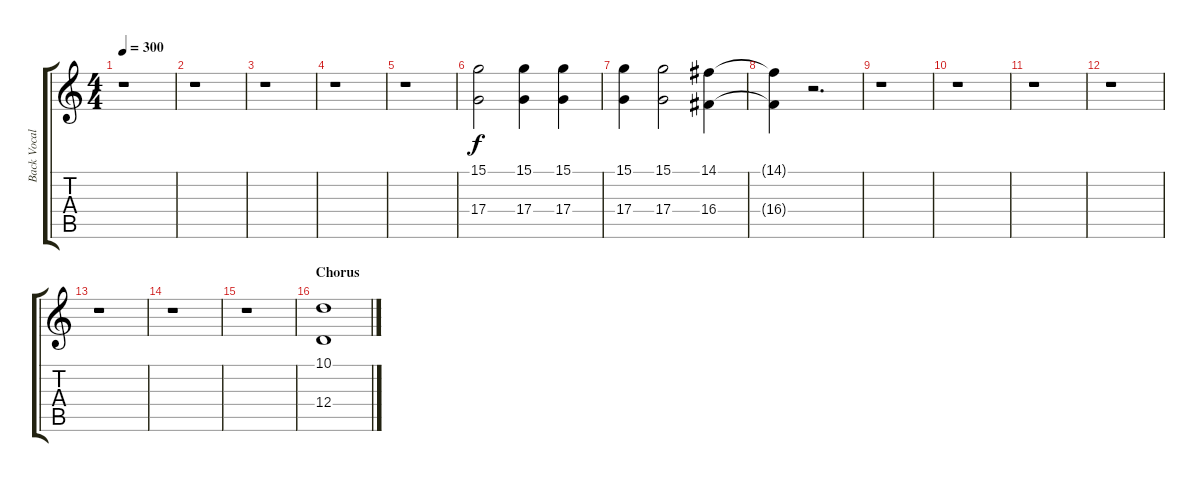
\track ("Back Vocal" "Back Vocal") {instrument choiraahs}
\staff {score tabs}
\tuning (E4 B3 G3 D3 A2 E2) {hide}
\ts (4 4)
\tempo 300
\clef g2
\ks c
r.1{dy f} |
r.1 |
r.1 |
r.1 |
r.1 |
(15.1 17.4).2 (15.1 17.4).4 (15.1 17.4).4 |
(15.1 17.4).4 (15.1 17.4).2 (14.1 16.4).4 |
(14.1{t} 16.4{t}).4 r.2{d} |
r.1 |
r.1 |
r.1 |
r.1 |
r.1 |
r.1 |
r.1 |
\section ("" "Chorus")
(10.1 12.4).1
